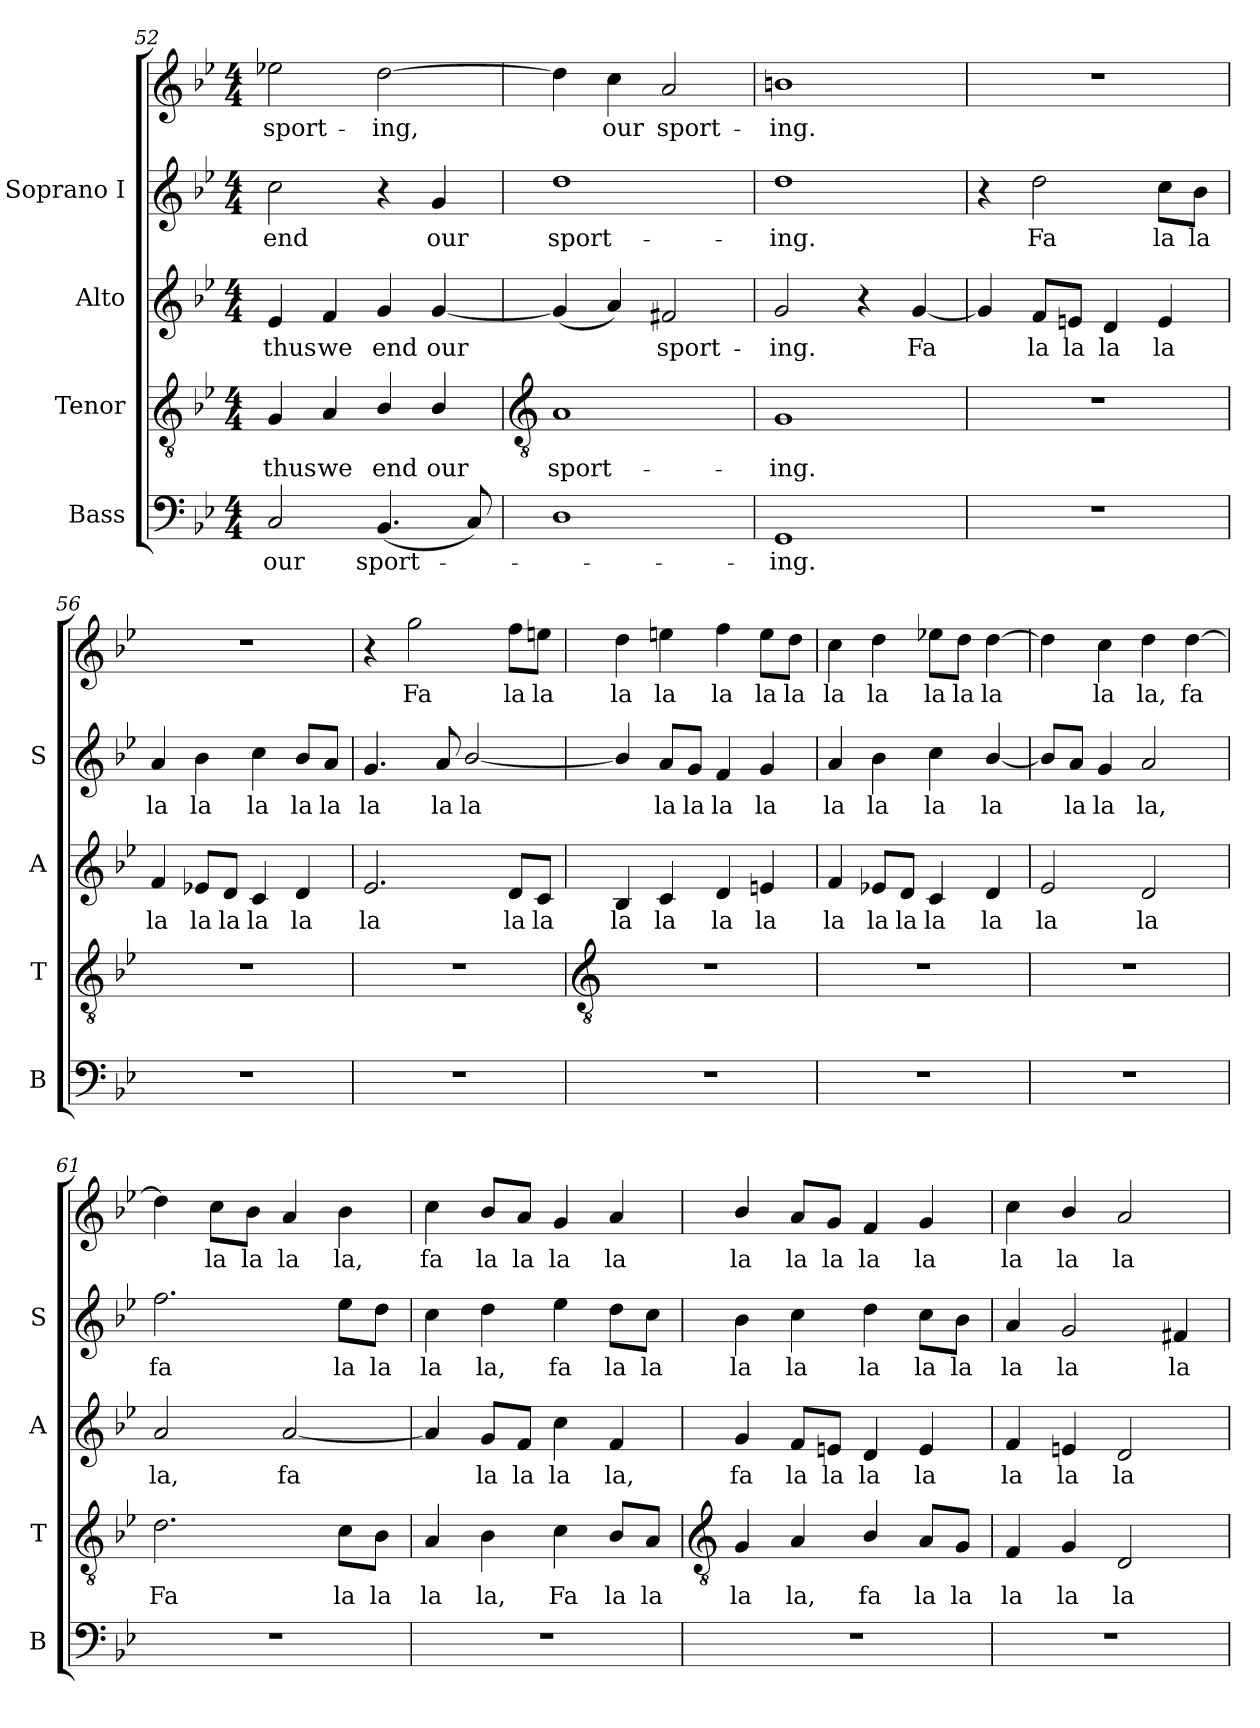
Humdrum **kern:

**kern	**text	**kern	**text	**kern	**text	**kern	**text	**kern	**text
*part4	*part4	*part3	*part3	*part2	*part2	*part1	*part1	*part1	*part1
*staff5	*staff5	*staff4	*staff4	*staff3	*staff3	*staff2	*staff2	*staff1	*staff1
*I"Bass	*	*I"Tenor	*	*I"Alto	*	*I"Soprano I	*	*	*
*I'B	*	*I'T	*	*I'A	*	*I'S	*	*	*
*clefF4	*	*clefGv2	*	*clefG2	*	*clefG2	*	*clefG2	*
*k[b-e-]	*	*k[b-e-]	*	*k[b-e-]	*	*k[b-e-]	*	*k[b-e-]	*
*B-:	*	*B-:	*	*B-:	*	*B-:	*	*B-:	*
*M4/4	*	*M4/4	*	*M4/4	*	*M4/4	*	*M4/4	*
=52	=52	=52	=52	=52	=52	=52	=52	=52	=52
!	!LO:LY:b	!	!LO:LY:b	!	!LO:LY:b	!	!LO:LY:b	!	!LO:LY:b
2C	our	4G	thus	4e-	thus	2cc	end	2ee-X	sport-
!	!	!	!LO:LY:b	!	!LO:LY:b	!	!	!	!
.	.	4A	we	4f	we	.	.	.	.
!	!LO:LY:b	!	!LO:LY:b	!	!LO:LY:b	!	!	!	!LO:LY:b
(<4.BB-	sport-	4B-/	end	4g	end	4r	.	[2dd	-ing,
!	!	!	!LO:LY:b	!	!LO:LY:b	!	!LO:LY:b	!	!
.	.	4B-/	our	[4g	our	4g	our	.	.
8C)	.	.	.	.	.	.	.	.	.
!!LO:LB:g=z
=53	=53	=53	=53	=53	=53	=53	=53	=53	=53
*	*	*clefGv2	*	*	*	*	*	*	*
!	!	!	!LO:LY:b	!	!	!	!LO:LY:b	!	!
1D	.	1A	sport-	(<4g]	.	1dd	-sport-	4dd]	.
!	!	!	!	!	!	!	!	!	!LO:LY:b
.	.	.	.	4a)	.	.	.	4cc	our
!	!	!	!	!	!LO:LY:b	!	!	!	!LO:LY:b
.	.	.	.	2f#X	sport-	.	.	2a	sport-
=54	=54	=54	=54	=54	=54	=54	=54	=54	=54
!	!LO:LY:b	!	!LO:LY:b	!	!LO:LY:b	!	!LO:LY:b	!	!LO:LY:b
1GG	ing.	1G	-ing.	2g	-ing.	1dd	ing.	1bn	-ing.
.	.	.	.	4r	.	.	.	.	.
!	!	!	!	!	!LO:LY:b	!	!	!	!
.	.	.	.	[4g	Fa	.	.	.	.
=55	=55	=55	=55	=55	=55	=55	=55	=55	=55
1r	.	1r	.	4g]	.	4r	.	1r	.
!	!	!	!	!	!LO:LY:b	!	!LO:LY:b	!	!
.	.	.	.	8f/L	la	2dd	Fa	.	.
!	!	!	!	!	!LO:LY:b	!	!	!	!
.	.	.	.	8en/J	la	.	.	.	.
!	!	!	!	!	!LO:LY:b	!	!	!	!
.	.	.	.	4d	la	.	.	.	.
!	!	!	!	!	!LO:LY:b	!	!LO:LY:b	!	!
.	.	.	.	4e	la	8cc\L	la	.	.
!	!	!	!	!	!	!	!LO:LY:b	!	!
.	.	.	.	.	.	8b-\J	la	.	.
=56	=56	=56	=56	=56	=56	=56	=56	=56	=56
!	!	!	!	!	!LO:LY:b	!	!LO:LY:b	!	!
1r	.	1r	.	4f	la	4a	la	1r	.
!	!	!	!	!	!LO:LY:b	!	!LO:LY:b	!	!
.	.	.	.	8e-X/L	la	4b-	la	.	.
!	!	!	!	!	!LO:LY:b	!	!	!	!
.	.	.	.	8d/J	la	.	.	.	.
!	!	!	!	!	!LO:LY:b	!	!LO:LY:b	!	!
.	.	.	.	4c	la	4cc	la	.	.
!	!	!	!	!	!LO:LY:b	!	!LO:LY:b	!	!
.	.	.	.	4d	la	8b-/L	la	.	.
!	!	!	!	!	!	!	!LO:LY:b	!	!
.	.	.	.	.	.	8a/J	la	.	.
=57	=57	=57	=57	=57	=57	=57	=57	=57	=57
!	!	!	!	!	!LO:LY:b	!	!LO:LY:b	!	!
1r	.	1r	.	2.e-	la	4.g	la	4r	.
!	!	!	!	!	!	!	!	!	!LO:LY:b
.	.	.	.	.	.	.	.	2gg	Fa
!	!	!	!	!	!	!	!LO:LY:b	!	!
.	.	.	.	.	.	8a	la	.	.
!	!	!	!	!	!	!	!LO:LY:b	!	!
.	.	.	.	.	.	[2b-/	la	.	.
!	!	!	!	!	!LO:LY:b	!	!	!	!LO:LY:b
.	.	.	.	8d/L	la	.	.	8ff\L	la
!	!	!	!	!	!LO:LY:b	!	!	!	!LO:LY:b
.	.	.	.	8c/J	la	.	.	8een\J	la
!!LO:LB:g=z
=58	=58	=58	=58	=58	=58	=58	=58	=58	=58
*	*	*clefGv2	*	*	*	*	*	*	*
!	!	!	!	!	!LO:LY:b	!	!	!	!LO:LY:b
1r	.	1r	.	4B-	la	4b-/]	.	4dd	la
!	!	!	!	!	!LO:LY:b	!	!LO:LY:b	!	!LO:LY:b
.	.	.	.	4c	la	8a/L	la	4een	la
!	!	!	!	!	!	!	!LO:LY:b	!	!
.	.	.	.	.	.	8g/J	la	.	.
!	!	!	!	!	!LO:LY:b	!	!LO:LY:b	!	!LO:LY:b
.	.	.	.	4d	la	4f	la	4ff	la
!	!	!	!	!	!LO:LY:b	!	!LO:LY:b	!	!LO:LY:b
.	.	.	.	4en	la	4g	la	8ee\L	la
!	!	!	!	!	!	!	!	!	!LO:LY:b
.	.	.	.	.	.	.	.	8dd\J	la
=59	=59	=59	=59	=59	=59	=59	=59	=59	=59
!	!	!	!	!	!LO:LY:b	!	!LO:LY:b	!	!LO:LY:b
1r	.	1r	.	4f	la	4a	la	4cc	la
!	!	!	!	!	!LO:LY:b	!	!LO:LY:b	!	!LO:LY:b
.	.	.	.	8e-X/L	la	4b-	la	4dd	la
!	!	!	!	!	!LO:LY:b	!	!	!	!
.	.	.	.	8d/J	la	.	.	.	.
!	!	!	!	!	!LO:LY:b	!	!LO:LY:b	!	!LO:LY:b
.	.	.	.	4c	la	4cc	la	8ee-X\L	la
!	!	!	!	!	!	!	!	!	!LO:LY:b
.	.	.	.	.	.	.	.	8dd\J	la
!	!	!	!	!	!LO:LY:b	!	!LO:LY:b	!	!LO:LY:b
.	.	.	.	4d	la	[4b-/	la	[4dd	la
=60	=60	=60	=60	=60	=60	=60	=60	=60	=60
!	!	!	!	!	!LO:LY:b	!	!	!	!
1r	.	1r	.	2e-	la	8b-/L]	.	4dd]	.
!	!	!	!	!	!	!	!LO:LY:b	!	!
.	.	.	.	.	.	8a/J	la	.	.
!	!	!	!	!	!	!	!LO:LY:b	!	!LO:LY:b
.	.	.	.	.	.	4g	la	4cc	la
!	!	!	!	!	!LO:LY:b	!	!LO:LY:b	!	!LO:LY:b
.	.	.	.	2d	la	2a	la,	4dd	la,
!	!	!	!	!	!	!	!	!	!LO:LY:b
.	.	.	.	.	.	.	.	[4dd	fa
=61	=61	=61	=61	=61	=61	=61	=61	=61	=61
!	!	!	!LO:LY:b	!	!LO:LY:b	!	!LO:LY:b	!	!
1r	.	2.d	Fa	2a	la,	2.ff	fa	4dd]	.
!	!	!	!	!	!	!	!	!	!LO:LY:b
.	.	.	.	.	.	.	.	8cc\L	la
!	!	!	!	!	!	!	!	!	!LO:LY:b
.	.	.	.	.	.	.	.	8b-\J	la
!	!	!	!	!	!LO:LY:b	!	!	!	!LO:LY:b
.	.	.	.	[2a	fa	.	.	4a	la
!	!	!	!LO:LY:b	!	!	!	!LO:LY:b	!	!LO:LY:b
.	.	8c\L	la	.	.	8ee-\L	la	4b-	la,
!	!	!	!LO:LY:b	!	!	!	!LO:LY:b	!	!
.	.	8B-\J	la	.	.	8dd\J	la	.	.
=62	=62	=62	=62	=62	=62	=62	=62	=62	=62
!	!	!	!LO:LY:b	!	!	!	!LO:LY:b	!	!LO:LY:b
1r	.	4A	la	4a]	.	4cc	la	4cc	fa
!	!	!	!LO:LY:b	!	!LO:LY:b	!	!LO:LY:b	!	!LO:LY:b
.	.	4B-	la,	8g/L	la	4dd	la,	8b-/L	la
!	!	!	!	!	!LO:LY:b	!	!	!	!LO:LY:b
.	.	.	.	8f/J	la	.	.	8a/J	la
!	!	!	!LO:LY:b	!	!LO:LY:b	!	!LO:LY:b	!	!LO:LY:b
.	.	4c	Fa	4cc	la	4ee-	fa	4g	la
!	!	!	!LO:LY:b	!	!LO:LY:b	!	!LO:LY:b	!	!LO:LY:b
.	.	8B-/L	la	4f	la,	8dd\L	la	4a	la
!	!	!	!LO:LY:b	!	!	!	!LO:LY:b	!	!
.	.	8A/J	la	.	.	8cc\J	la	.	.
!!LO:LB:g=z
=63	=63	=63	=63	=63	=63	=63	=63	=63	=63
*	*	*clefGv2	*	*	*	*	*	*	*
!	!	!	!LO:LY:b	!	!LO:LY:b	!	!LO:LY:b	!	!LO:LY:b
1r	.	4G	la	4g	fa	4b-	la	4b-/	la
!	!	!	!LO:LY:b	!	!LO:LY:b	!	!LO:LY:b	!	!LO:LY:b
.	.	4A	la,	8f/L	la	4cc	la	8a/L	la
!	!	!	!	!	!LO:LY:b	!	!	!	!LO:LY:b
.	.	.	.	8en/J	la	.	.	8g/J	la
!	!	!	!LO:LY:b	!	!LO:LY:b	!	!LO:LY:b	!	!LO:LY:b
.	.	4B-/	fa	4d	la	4dd	la	4f	la
!	!	!	!LO:LY:b	!	!LO:LY:b	!	!LO:LY:b	!	!LO:LY:b
.	.	8A/L	la	4e	la	8cc\L	la	4g	la
!	!	!	!LO:LY:b	!	!	!	!LO:LY:b	!	!
.	.	8G/J	la	.	.	8b-\J	la	.	.
=64	=64	=64	=64	=64	=64	=64	=64	=64	=64
!	!	!	!LO:LY:b	!	!LO:LY:b	!	!LO:LY:b	!	!LO:LY:b
1r	.	4F	la	4f	la	4a	la	4cc	la
!	!	!	!LO:LY:b	!	!LO:LY:b	!	!LO:LY:b	!	!LO:LY:b
.	.	4G	la	4en	la	2g	la	4b-/	la
!	!	!	!LO:LY:b	!	!LO:LY:b	!	!	!	!LO:LY:b
.	.	2D	la	2d	la	.	.	2a	la
!	!	!	!	!	!	!	!LO:LY:b	!	!
.	.	.	.	.	.	4f#X	la	.	.
=	=	=	=	=	=	=	=	=	=
*-	*-	*-	*-	*-	*-	*-	*-	*-	*-
